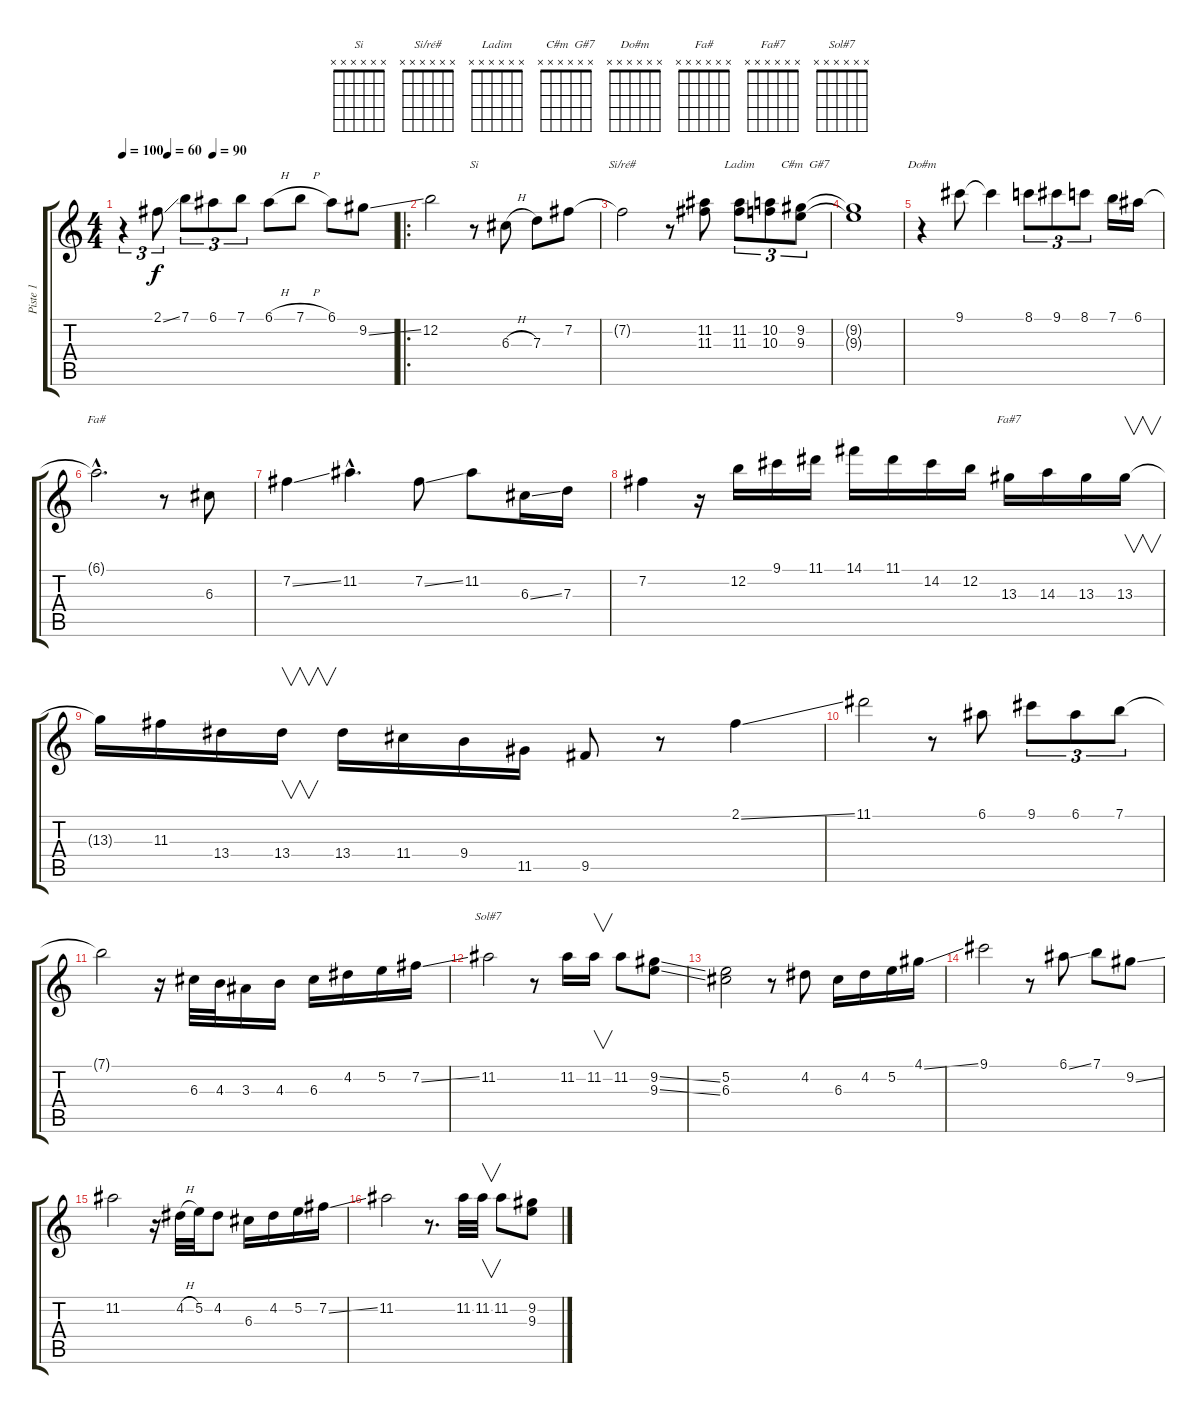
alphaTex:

\track ("Piste 1" "Piste 1") {instrument electricguitarjazz}
\staff {score tabs}
\tuning (E4 B3 G3 D3 A2 E2) {hide}
\chord ("Si" x x x x x x) {firstfret 0}
\chord ("Si/ré#" x x x x x x) {firstfret 0}
\chord ("Ladim" x x x x x x) {firstfret 0}
\chord ("   C#m  G#7" x x x x x x) {firstfret 0}
\chord ("Do#m" x x x x x x) {firstfret 0}
\chord ("Fa#" x x x x x x) {firstfret 0}
\chord ("Fa#7" x x x x x x) {firstfret 0}
\chord ("Sol#7" x x x x x x) {firstfret 0}
\ts (4 4)
\tempo 100
\tempo (60 0.16666666666666666)
\tempo (90 0.3333333333333333)
\tempo 100
\clef g2
\ks c
r.4{tu (3 2) dy f instrument electricguitarjazz} 2.1{ss}.8{tu (3 2)} 7.1.8{tu (3 2)} 6.1.8{tu (3 2)} 7.1.8{tu (3 2)} 6.1{h}.8 7.1{h}.8 6.1.8 9.2{ss}.8 |
\ro
12.2.2 r.8{ch "Si"} 6.3{h}.8 7.3.8 7.2.8 |
7.2{t}.2{ch "Si/ré#"} r.8 (11.2 11.3).8 (11.2 11.3).8{tu (3 2) ch "Ladim"} (10.2 10.3).8{tu (3 2)} (9.2 9.3).8{tu (3 2) ch "   C#m  G#7"} |
(9.2{t} 9.3{t}).1 |
r.4{ch "Do#m"} 9.1.8 9.1{t}.4 8.1.8{tu (3 2)} 9.1.8{tu (3 2)} 8.1.8{tu (3 2)} 7.1.16 6.1.16 |
6.1{hac t}.2{d ch "Fa#"} r.8 6.3.8 |
7.2{ss}.4 11.2{hac}.4{d} 7.2{ss}.8 11.2.8 6.3{ss}.16 7.3.16 |
7.2.4 r.16 12.2.16 9.1.16 11.1.16 14.1.16 11.1.16 14.2.16 12.2.16 13.3.16{ch "Fa#7"} 14.3.16 13.3.16 13.3.16{v} |
13.3{t}.16 11.3.16 13.4.16 13.4.16{v} 13.4.16 11.4.16 9.4.16 11.5.16 9.5.8 r.8 2.1{ss}.4 |
11.1.2 r.8 6.1.8 9.1.8{tu (3 2)} 6.1.8{tu (3 2)} 7.1.8{tu (3 2)} |
7.1{t}.2 r.16 6.3.32 4.3.32 3.3.16 4.3.16 6.3.16 4.2.16 5.2.16 7.2{ss}.16 |
11.2.2{ch "Sol#7"} r.8 11.2.16 11.2.16{v} 11.2.8 (9.2{ss} 9.3{ss}).8 |
(5.2 6.3).2 r.8 4.2.8 6.3.16 4.2.16 5.2.16 4.1{ss}.16 |
9.1.2 r.8 6.1{ss}.8 7.1.8 9.2{ss}.8 |
11.2.2 r.16 4.2{h}.32 5.2.32 4.2.8 6.3.16 4.2.16 5.2.16 7.2{ss}.16 |
11.2.2 r.8{d} 11.2.32 11.2.32{v} 11.2.8 (9.2{ss} 9.3{ss}).8
